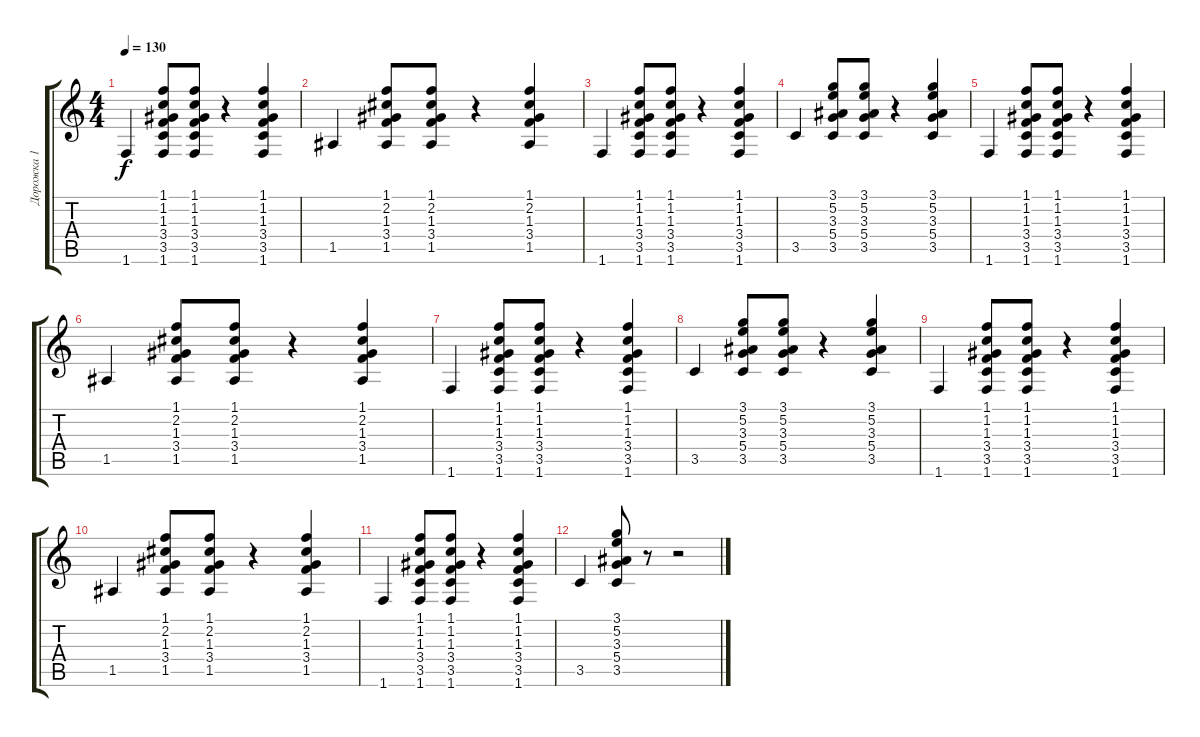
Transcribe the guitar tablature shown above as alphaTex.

\track ("Дорожка 1" "Дорожка 1") {instrument acousticguitarnylon}
\staff {score tabs}
\tuning (E4 B3 G3 D3 A2 E2) {hide}
\ts (4 4)
\tempo 130
\clef g2
\ks c
1.6.4{dy f} (1.1 1.2 1.3 3.4 3.5 1.6).8 (1.1 1.2 1.3 3.4 3.5 1.6).8 r.4 (1.1 1.2 1.3 3.4 3.5 1.6).4 |
1.5.4 (1.1 2.2 1.3 3.4 1.5).8 (1.1 2.2 1.3 3.4 1.5).8 r.4 (1.1 2.2 1.3 3.4 1.5).4 |
1.6.4 (1.1 1.2 1.3 3.4 3.5 1.6).8 (1.1 1.2 1.3 3.4 3.5 1.6).8 r.4 (1.1 1.2 1.3 3.4 3.5 1.6).4 |
3.5.4 (3.1 5.2 3.3 5.4 3.5).8 (3.1 5.2 3.3 5.4 3.5).8 r.4 (3.1 5.2 3.3 5.4 3.5).4 |
1.6.4 (1.1 1.2 1.3 3.4 3.5 1.6).8 (1.1 1.2 1.3 3.4 3.5 1.6).8 r.4 (1.1 1.2 1.3 3.4 3.5 1.6).4 |
1.5.4 (1.1 2.2 1.3 3.4 1.5).8 (1.1 2.2 1.3 3.4 1.5).8 r.4 (1.1 2.2 1.3 3.4 1.5).4 |
1.6.4 (1.1 1.2 1.3 3.4 3.5 1.6).8 (1.1 1.2 1.3 3.4 3.5 1.6).8 r.4 (1.1 1.2 1.3 3.4 3.5 1.6).4 |
3.5.4 (3.1 5.2 3.3 5.4 3.5).8 (3.1 5.2 3.3 5.4 3.5).8 r.4 (3.1 5.2 3.3 5.4 3.5).4 |
1.6.4 (1.1 1.2 1.3 3.4 3.5 1.6).8 (1.1 1.2 1.3 3.4 3.5 1.6).8 r.4 (1.1 1.2 1.3 3.4 3.5 1.6).4 |
1.5.4 (1.1 2.2 1.3 3.4 1.5).8 (1.1 2.2 1.3 3.4 1.5).8 r.4 (1.1 2.2 1.3 3.4 1.5).4 |
1.6.4 (1.1 1.2 1.3 3.4 3.5 1.6).8 (1.1 1.2 1.3 3.4 3.5 1.6).8 r.4 (1.1 1.2 1.3 3.4 3.5 1.6).4 |
3.5.4 (3.1 5.2 3.3 5.4 3.5).8 r.8 r.2
